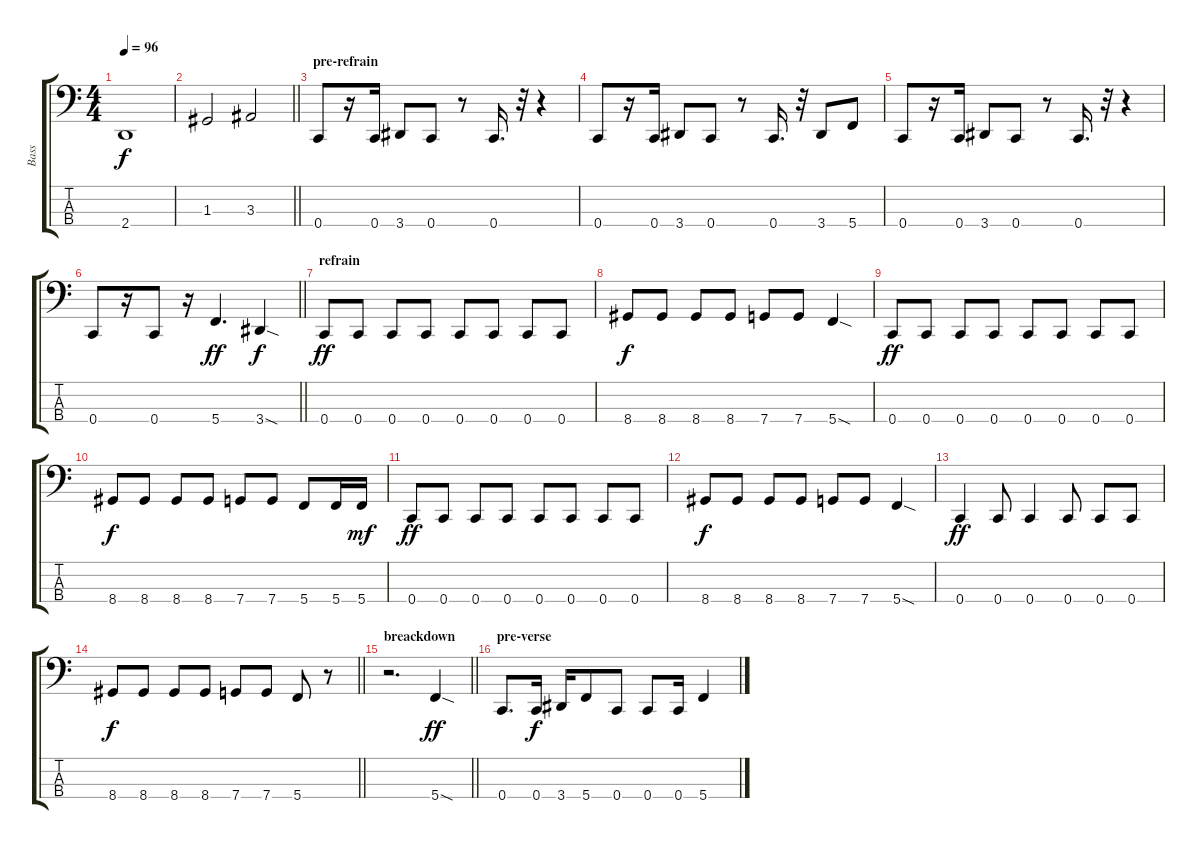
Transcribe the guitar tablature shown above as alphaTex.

\track ("Bass" "Bass") {instrument electricbassfinger}
\staff {score tabs}
\tuning (F2 C2 G1 C1) {hide}
\ts (4 4)
\tempo 96
\clef f4
\ks c
2.4.1{dy f} |
\barLineRight lightlight
1.3.2 3.3.2 |
\section ("" "pre-refrain")
0.4.8 r.16 0.4.16 3.4.8 0.4.8 r.8 0.4.16{d} r.32 r.4 |
0.4.8 r.16 0.4.16 3.4.8 0.4.8 r.8 0.4.16{d} r.32 3.4.8 5.4.8 |
0.4.8 r.16 0.4.16 3.4.8 0.4.8 r.8 0.4.16{d} r.32 r.4 |
\barLineRight lightlight
0.4.8 r.16 0.4.8 r.16 5.4.4{d dy ff} 3.4{sod}.4{dy f} |
\section ("" "refrain")
0.4.8{dy ff} 0.4.8 0.4.8 0.4.8 0.4.8 0.4.8 0.4.8 0.4.8 |
8.4.8{dy f} 8.4.8 8.4.8 8.4.8 7.4.8 7.4.8 5.4{sod}.4 |
0.4.8{dy ff} 0.4.8 0.4.8 0.4.8 0.4.8 0.4.8 0.4.8 0.4.8 |
8.4.8{dy f} 8.4.8 8.4.8 8.4.8 7.4.8 7.4.8 5.4.8 5.4.16 5.4.16{dy mf} |
0.4.8{dy ff} 0.4.8 0.4.8 0.4.8 0.4.8 0.4.8 0.4.8 0.4.8 |
8.4.8{dy f} 8.4.8 8.4.8 8.4.8 7.4.8 7.4.8 5.4{sod}.4 |
0.4.4{dy ff} 0.4.8 0.4.4 0.4.8 0.4.8 0.4.8 |
\barLineRight lightlight
8.4.8{dy f} 8.4.8 8.4.8 8.4.8 7.4.8 7.4.8 5.4.8 r.8 |
\section ("" "breackdown")
\barLineRight lightlight
r.2{d} 5.4{sod}.4{dy ff} |
\section ("" "pre-verse")
0.4.8{d} 0.4.16{dy f} 3.4.16 5.4.8 0.4.8 0.4.8 0.4.16 5.4.4
